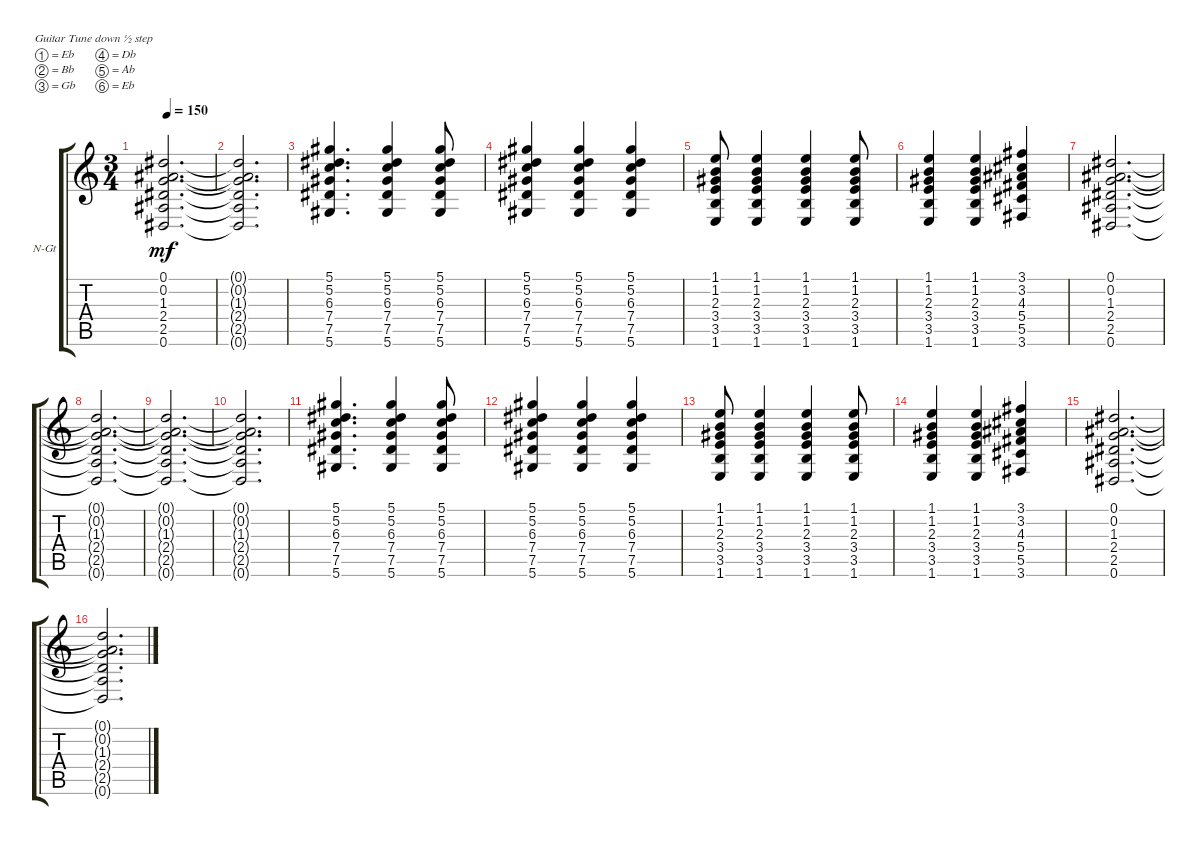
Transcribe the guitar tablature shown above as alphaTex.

\bracketExtendMode groupsimilarinstruments
\firstSystemTrackNameOrientation horizontal
\otherSystemsTrackNameOrientation horizontal
\track ("Nylon Guitar" "N-Gt") {instrument acousticguitarnylon}
\staff {score tabs}
\tuning (Eb4 Bb3 Gb3 Db3 Ab2 Eb2)
\ts (3 4)
\tempo 150
\clef g2
\ks c
(0.1{t} 0.2{t} 1.3{t} 2.4{t} 2.5{t} 0.6{t}).2{d dy mf} |
(0.6{t} 2.5{t} 2.4{t} 1.3{t} 0.2{t} 0.1{t}).2{d} |
(5.6 7.5 7.4 6.3 5.2 5.1).4{d} (5.6 7.5 7.4 6.3 5.2 5.1).4 (5.6 7.5 7.4 6.3 5.2 5.1).8 |
(5.6 7.5 7.4 6.3 5.2 5.1).4 (5.6 7.5 7.4 6.3 5.2 5.1).4 (5.6 7.5 7.4 6.3 5.2 5.1).4 |
(1.6 3.5 3.4 2.3 1.2 1.1).8 (1.6 3.5 3.4 2.3 1.2 1.1).4 (1.6 3.5 3.4 2.3 1.2 1.1).4 (1.6 3.5 3.4 2.3 1.2 1.1).8 |
(1.6 3.5 3.4 2.3 1.2 1.1).4 (1.6 3.5 3.4 2.3 1.2 1.1).4 (3.6 5.5 5.4 4.3 3.2 3.1).4 |
(2.5 2.4 1.3 0.2 0.1 0.6).2{d} |
(0.6{t} 2.5{t} 2.4{t} 1.3{t} 0.2{t} 0.1{t}).2{d} |
(0.1{t} 0.2{t} 1.3{t} 2.4{t} 2.5{t} 0.6{t}).2{d} |
(0.6{t} 2.5{t} 2.4{t} 1.3{t} 0.2{t} 0.1{t}).2{d} |
(5.6 7.5 7.4 6.3 5.2 5.1).4{d} (5.6 7.5 7.4 6.3 5.2 5.1).4 (5.6 7.5 7.4 6.3 5.2 5.1).8 |
(5.6 7.5 7.4 6.3 5.2 5.1).4 (5.6 7.5 7.4 6.3 5.2 5.1).4 (5.6 7.5 7.4 6.3 5.2 5.1).4 |
(1.6 3.5 3.4 2.3 1.2 1.1).8 (1.6 3.5 3.4 2.3 1.2 1.1).4 (1.6 3.5 3.4 2.3 1.2 1.1).4 (1.6 3.5 3.4 2.3 1.2 1.1).8 |
(1.6 3.5 3.4 2.3 1.2 1.1).4 (1.6 3.5 3.4 2.3 1.2 1.1).4 (3.6 5.5 5.4 4.3 3.2 3.1).4 |
(2.5 2.4 1.3 0.2 0.1 0.6).2{d} |
(0.6{t} 2.5{t} 2.4{t} 1.3{t} 0.2{t} 0.1{t}).2{d}
